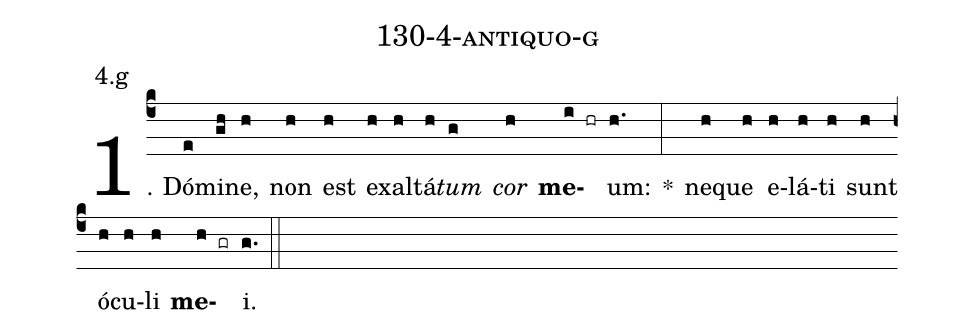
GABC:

name: 130-4-antiquo-g;
annotation: 4.g;
%%
(c4)1. Dó(e)mi(gh)ne,(h) non(h) est(h) ex(h)al(h)tá(h)<i>tum</i>(g) <i>cor</i>(h) <b>me</b>(i hr)um:(h.) *(:) ne(h)que(h) e(h)lá(h)ti(h) sunt(h) ó(h)cu(h)li(h) <b>me</b>(h gr)i.(g.) (::)
